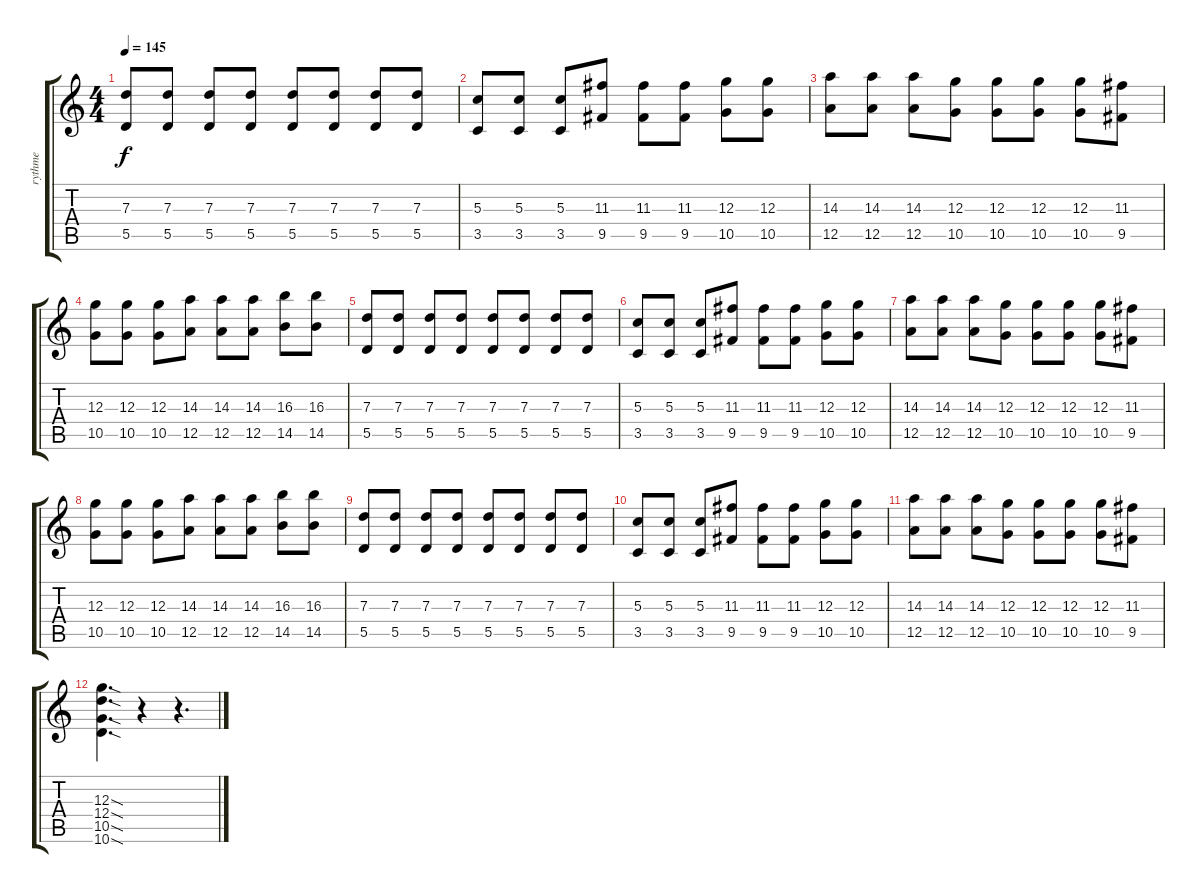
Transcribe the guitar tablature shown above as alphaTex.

\track ("rythme" "rythme") {instrument distortionguitar}
\staff {score tabs}
\tuning (E4 B3 G3 D3 A2 E2) {hide}
\ts (4 4)
\tempo 145
\clef g2
\ks c
(7.3 5.5).8{dy f} (7.3 5.5).8 (7.3 5.5).8 (7.3 5.5).8 (7.3 5.5).8 (7.3 5.5).8 (7.3 5.5).8 (7.3 5.5).8 |
(5.3 3.5).8 (5.3 3.5).8 (5.3 3.5).8 (11.3 9.5).8 (11.3 9.5).8 (11.3 9.5).8 (12.3 10.5).8 (12.3 10.5).8 |
(14.3 12.5).8 (14.3 12.5).8 (14.3 12.5).8 (12.3 10.5).8 (12.3 10.5).8 (12.3 10.5).8 (12.3 10.5).8 (11.3 9.5).8 |
(12.3 10.5).8 (12.3 10.5).8 (12.3 10.5).8 (14.3 12.5).8 (14.3 12.5).8 (14.3 12.5).8 (16.3 14.5).8 (16.3 14.5).8 |
(7.3 5.5).8 (7.3 5.5).8 (7.3 5.5).8 (7.3 5.5).8 (7.3 5.5).8 (7.3 5.5).8 (7.3 5.5).8 (7.3 5.5).8 |
(5.3 3.5).8 (5.3 3.5).8 (5.3 3.5).8 (11.3 9.5).8 (11.3 9.5).8 (11.3 9.5).8 (12.3 10.5).8 (12.3 10.5).8 |
(14.3 12.5).8 (14.3 12.5).8 (14.3 12.5).8 (12.3 10.5).8 (12.3 10.5).8 (12.3 10.5).8 (12.3 10.5).8 (11.3 9.5).8 |
(12.3 10.5).8 (12.3 10.5).8 (12.3 10.5).8 (14.3 12.5).8 (14.3 12.5).8 (14.3 12.5).8 (16.3 14.5).8 (16.3 14.5).8 |
(7.3 5.5).8 (7.3 5.5).8 (7.3 5.5).8 (7.3 5.5).8 (7.3 5.5).8 (7.3 5.5).8 (7.3 5.5).8 (7.3 5.5).8 |
(5.3 3.5).8 (5.3 3.5).8 (5.3 3.5).8 (11.3 9.5).8 (11.3 9.5).8 (11.3 9.5).8 (12.3 10.5).8 (12.3 10.5).8 |
(14.3 12.5).8 (14.3 12.5).8 (14.3 12.5).8 (12.3 10.5).8 (12.3 10.5).8 (12.3 10.5).8 (12.3 10.5).8 (11.3 9.5).8 |
(12.3{sod} 12.4{sod} 10.5{sod} 10.6{sod}).4{d volume 0} r.4 r.4{d}
